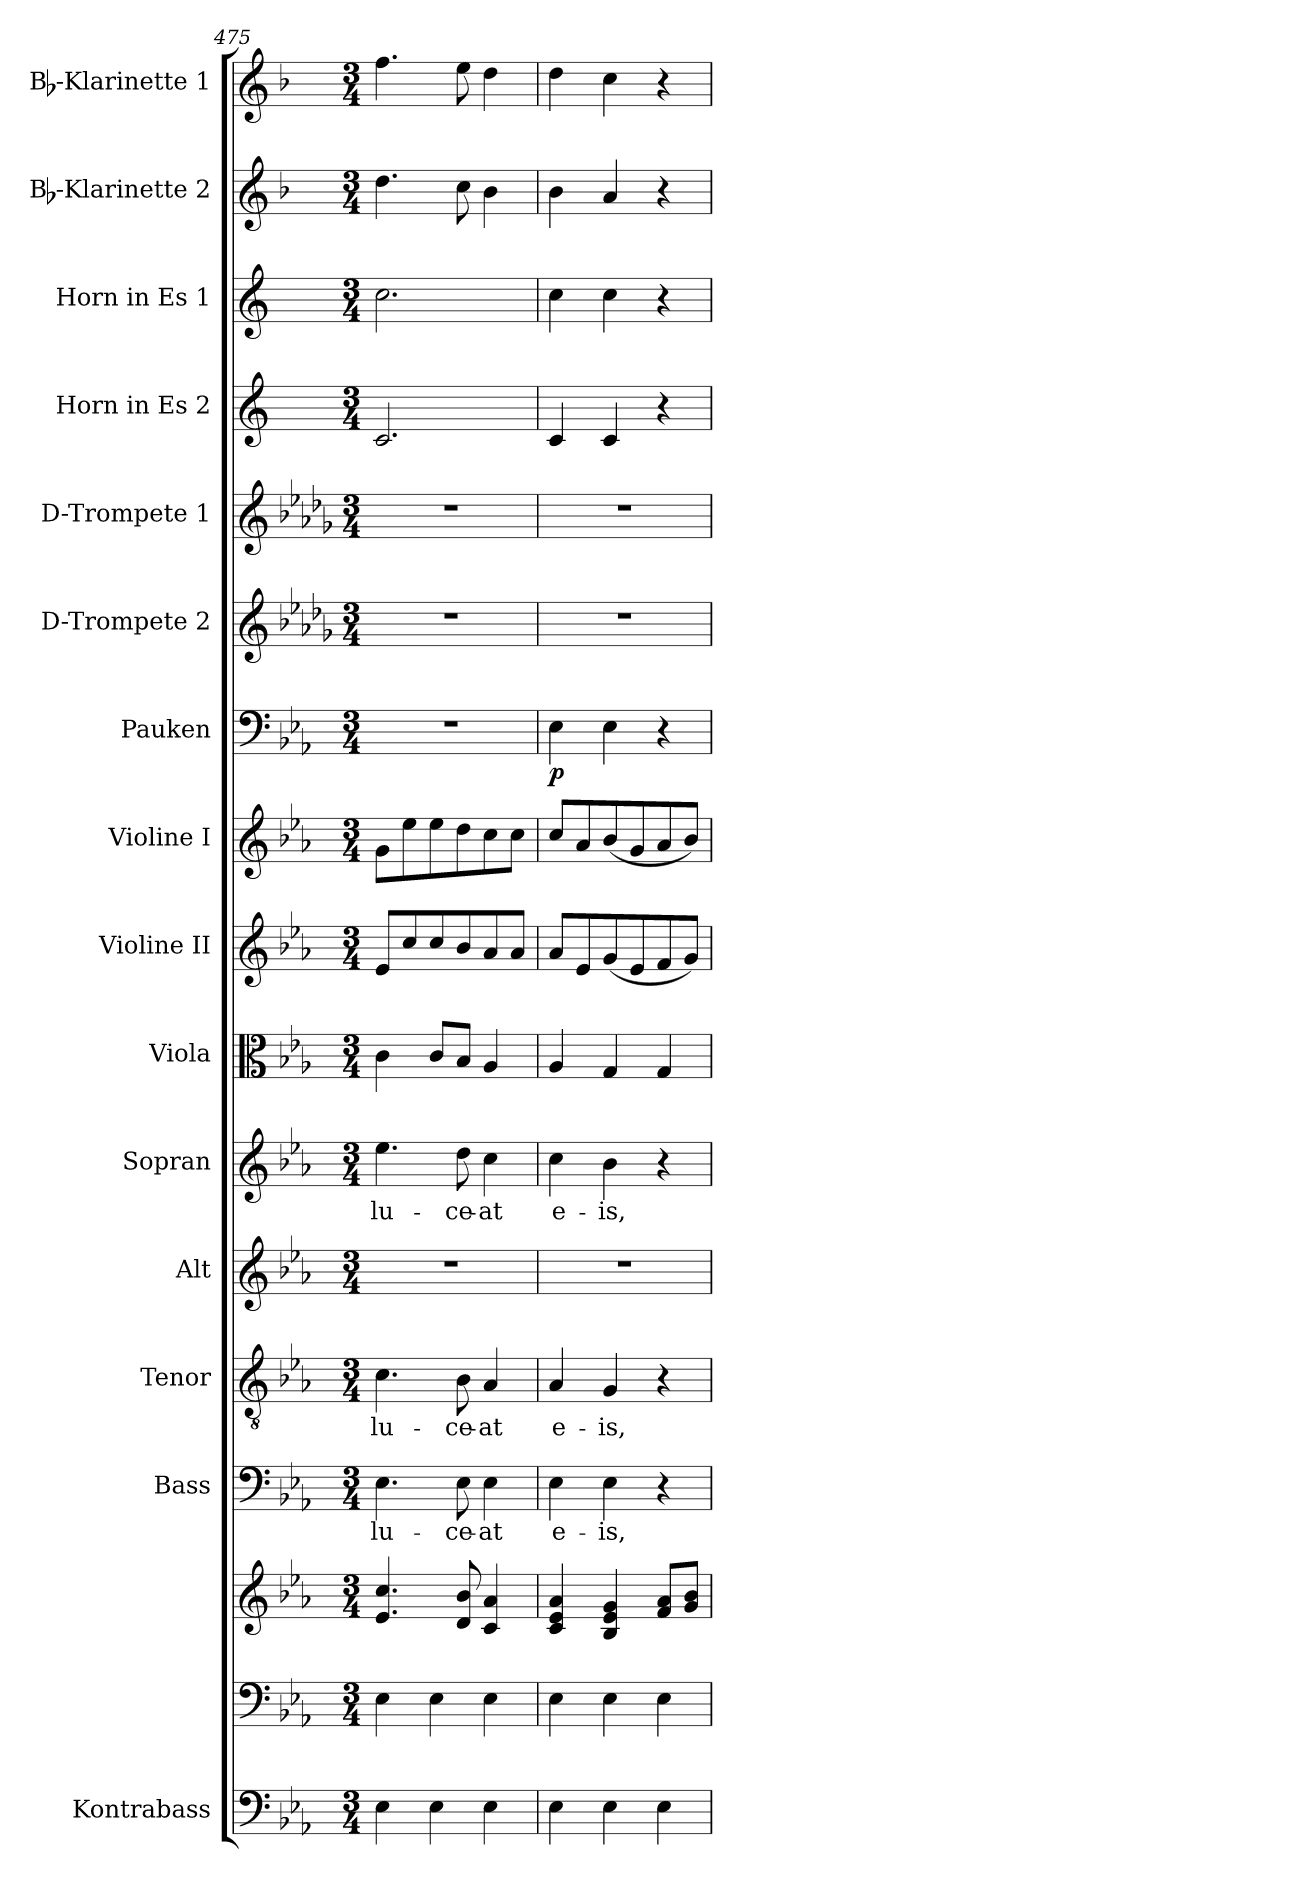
**kern	**kern	**kern	**kern	**text	**kern	**text	**kern	**kern	**text	**kern	**kern	**kern	**kern	**dynam	**kern	**kern	**kern	**kern	**kern	**kern
*part16	*part15	*part15	*part14	*part14	*part13	*part13	*part12	*part11	*part11	*part10	*part9	*part8	*part7	*part7	*part6	*part5	*part4	*part3	*part2	*part1
*staff17	*staff16	*staff15	*staff14	*staff14	*staff13	*staff13	*staff12	*staff11	*staff11	*staff10	*staff9	*staff8	*staff7	*staff7	*staff6	*staff5	*staff4	*staff3	*staff2	*staff1
*I"Kontrabass	*	*	*I"Bass	*	*I"Tenor	*	*I"Alt	*I"Sopran	*	*I"Viola	*I"Violine II	*I"Violine I	*I"Pauken	*	*I"D-Trompete 2	*I"D-Trompete 1	*I"Horn in Es 2	*I"Horn in Es 1	*I"Bb-Klarinette 2	*I"Bb-Klarinette 1
*I'Kb.	*	*	*I'B.	*	*I'T.	*	*I'A.	*I'S.	*	*I'Vla.	*I'Vl. II	*I'Vl. I	*I'Pk.	*	*I'D Trp. 2	*I'D Trp. 1	*	*	*I'Bb Kl. 2	*I'Bb Kl. 1
*clefF4	*clefF4	*clefG2	*clefF4	*	*clefGv2	*	*clefG2	*clefG2	*	*clefC3	*clefG2	*clefG2	*clefF4	*	*clefG2	*clefG2	*clefG2	*clefG2	*clefG2	*clefG2
*ITrd7c12	*	*	*	*	*	*	*	*	*	*	*	*	*	*	*ITrd-1c-2	*ITrd-1c-2	*ITrd5c9	*ITrd5c9	*ITrd1c2	*ITrd1c2
*k[b-e-a-]	*k[b-e-a-]	*k[b-e-a-]	*k[b-e-a-]	*	*k[b-e-a-]	*	*k[b-e-a-]	*k[b-e-a-]	*	*k[b-e-a-]	*k[b-e-a-]	*k[b-e-a-]	*k[b-e-a-]	*	*k[b-e-a-]	*k[b-e-a-]	*k[b-e-a-]	*k[b-e-a-]	*k[b-e-a-]	*k[b-e-a-]
*E-:	*E-:	*E-:	*E-:	*	*E-:	*	*E-:	*E-:	*	*E-:	*E-:	*E-:	*E-:	*	*E-:	*E-:	*E-:	*E-:	*E-:	*E-:
*M3/4	*M3/4	*M3/4	*M3/4	*	*M3/4	*	*M3/4	*M3/4	*	*M3/4	*M3/4	*M3/4	*M3/4	*	*M3/4	*M3/4	*M3/4	*M3/4	*M3/4	*M3/4
=475	=475	=475	=475	=475	=475	=475	=475	=475	=475	=475	=475	=475	=475	=475	=475	=475	=475	=475	=475	=475
!	!	!	!	!LO:LY:b	!	!LO:LY:b	!	!	!LO:LY:b	!	!	!	!	!	!	!	!	!	!	!
4EE-\	4E-\	4.e-/ 4.cc/	4.E-\	lu-	4.c\	lu-	2.r	4.ee-\	lu-	4c\	8e-/L	8g\L	2.r	.	2.r	2.r	2.E-/	2.e-\	4.cc\	4.ee-\
.	.	.	.	.	.	.	.	.	.	.	8cc/	8ee-\	.	.	.	.	.	.	.	.
4EE-\	4E-\	.	.	.	.	.	.	.	.	8c/L	8cc/	8ee-\	.	.	.	.	.	.	.	.
!	!	!	!	!LO:LY:b	!	!LO:LY:b	!	!	!LO:LY:b	!	!	!	!	!	!	!	!	!	!	!
.	.	8d/ 8b-/	8E-\	-ce-	8B-\	-ce-	.	8dd\	-ce-	8B-/J	8b-/	8dd\	.	.	.	.	.	.	8b-\	8dd\
!	!	!	!	!LO:LY:b	!	!LO:LY:b	!	!	!LO:LY:b	!	!	!	!	!	!	!	!	!	!	!
4EE-\	4E-\	4c/ 4a-/	4E-\	-at	4A-/	-at	.	4cc\	-at	4A-/	8a-/	8cc\	.	.	.	.	.	.	4a-\	4cc\
.	.	.	.	.	.	.	.	.	.	.	8a-/J	8cc\J	.	.	.	.	.	.	.	.
=476	=476	=476	=476	=476	=476	=476	=476	=476	=476	=476	=476	=476	=476	=476	=476	=476	=476	=476	=476	=476
!	!	!	!	!LO:LY:b	!	!LO:LY:b	!	!	!LO:LY:b	!	!	!	!	!LO:DY:b	!	!	!	!	!	!
4EE-\	4E-\	4c/ 4e-/ 4a-/	4E-\	e-	4A-/	e-	2.r	4cc\	e-	4A-/	8a-/L	8cc/L	4E-\	p	2.r	2.r	4E-/	4e-\	4a-\	4cc\
.	.	.	.	.	.	.	.	.	.	.	8e-/	8a-/	.	.	.	.	.	.	.	.
!	!	!	!	!LO:LY:b	!	!LO:LY:b	!	!	!LO:LY:b	!	!	!	!	!	!	!	!	!	!	!
4EE-\	4E-\	4B-/ 4e-/ 4g/	4E-\	-is,	4G/	-is,	.	4b-\	-is,	4G/	(<8g/	(<8b-/	4E-\	.	.	.	4E-/	4e-\	4g/	4b-\
.	.	.	.	.	.	.	.	.	.	.	8e-/	8g/	.	.	.	.	.	.	.	.
4EE-\	4E-\	8f/ 8a-/L	4r	.	4r	.	.	4r	.	4G/	8f/	8a-/	4r	.	.	.	4r	4r	4r	4r
.	.	8g/ 8b-/J	.	.	.	.	.	.	.	.	8g/J)	8b-/J)	.	.	.	.	.	.	.	.
=	=	=	=	=	=	=	=	=	=	=	=	=	=	=	=	=	=	=	=	=
*-	*-	*-	*-	*-	*-	*-	*-	*-	*-	*-	*-	*-	*-	*-	*-	*-	*-	*-	*-	*-
